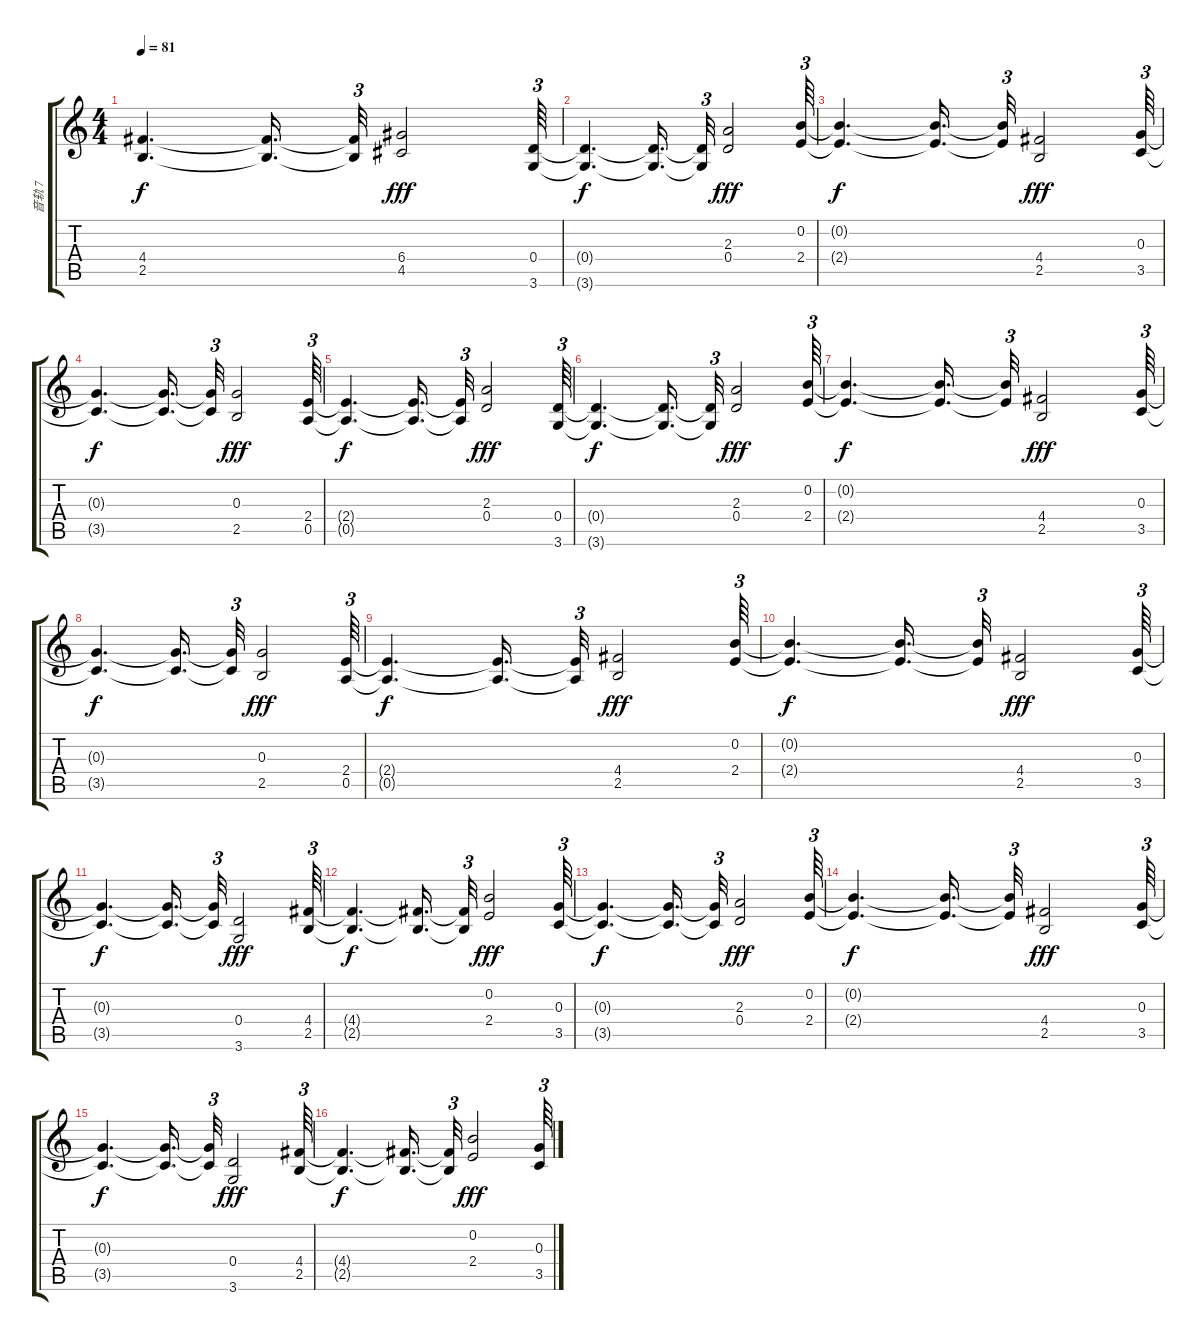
\track ("音轨 7" "音轨 7") {instrument overdrivenguitar}
\staff {score tabs}
\tuning (E4 B3 G3 D3 A2 E2) {hide}
\ts (4 4)
\tempo 81
\clef g2
\ks c
(4.4{t} 2.5{t}).4{d dy f} (4.4{t} 2.5{t}).16{d} (4.4{t} 2.5{t}).32{tu (3 2)} (6.4 4.5).2{dy fff} (0.4 3.6).64{tu (3 2)} |
(0.4{t} 3.6{t}).4{d dy f} (0.4{t} 3.6{t}).16{d} (0.4{t} 3.6{t}).32{tu (3 2)} (2.3 0.4).2{dy fff} (0.2 2.4).64{tu (3 2)} |
(0.2{t} 2.4{t}).4{d dy f} (0.2{t} 2.4{t}).16{d} (0.2{t} 2.4{t}).32{tu (3 2)} (4.4 2.5).2{dy fff} (0.3 3.5).64{tu (3 2)} |
(0.3{t} 3.5{t}).4{d dy f} (0.3{t} 3.5{t}).16{d} (0.3{t} 3.5{t}).32{tu (3 2)} (0.3 2.5).2{dy fff} (2.4 0.5).64{tu (3 2)} |
(2.4{t} 0.5{t}).4{d dy f} (2.4{t} 0.5{t}).16{d} (2.4{t} 0.5{t}).32{tu (3 2)} (2.3 0.4).2{dy fff} (0.4 3.6).64{tu (3 2)} |
(0.4{t} 3.6{t}).4{d dy f} (0.4{t} 3.6{t}).16{d} (0.4{t} 3.6{t}).32{tu (3 2)} (2.3 0.4).2{dy fff} (0.2 2.4).64{tu (3 2)} |
(0.2{t} 2.4{t}).4{d dy f} (0.2{t} 2.4{t}).16{d} (0.2{t} 2.4{t}).32{tu (3 2)} (4.4 2.5).2{dy fff} (0.3 3.5).64{tu (3 2)} |
(0.3{t} 3.5{t}).4{d dy f} (0.3{t} 3.5{t}).16{d} (0.3{t} 3.5{t}).32{tu (3 2)} (0.3 2.5).2{dy fff} (2.4 0.5).64{tu (3 2)} |
(2.4{t} 0.5{t}).4{d dy f} (2.4{t} 0.5{t}).16{d} (2.4{t} 0.5{t}).32{tu (3 2)} (4.4 2.5).2{dy fff} (0.2 2.4).64{tu (3 2)} |
(0.2{t} 2.4{t}).4{d dy f} (0.2{t} 2.4{t}).16{d} (0.2{t} 2.4{t}).32{tu (3 2)} (4.4 2.5).2{dy fff} (0.3 3.5).64{tu (3 2)} |
(0.3{t} 3.5{t}).4{d dy f} (0.3{t} 3.5{t}).16{d} (0.3{t} 3.5{t}).32{tu (3 2)} (0.4 3.6).2{dy fff} (4.4 2.5).64{tu (3 2)} |
(4.4{t} 2.5{t}).4{d dy f} (4.4{t} 2.5{t}).16{d} (4.4{t} 2.5{t}).32{tu (3 2)} (0.2 2.4).2{dy fff} (0.3 3.5).64{tu (3 2)} |
(0.3{t} 3.5{t}).4{d dy f} (0.3{t} 3.5{t}).16{d} (0.3{t} 3.5{t}).32{tu (3 2)} (2.3 0.4).2{dy fff} (0.2 2.4).64{tu (3 2)} |
(0.2{t} 2.4{t}).4{d dy f} (0.2{t} 2.4{t}).16{d} (0.2{t} 2.4{t}).32{tu (3 2)} (4.4 2.5).2{dy fff} (0.3 3.5).64{tu (3 2)} |
(0.3{t} 3.5{t}).4{d dy f} (0.3{t} 3.5{t}).16{d} (0.3{t} 3.5{t}).32{tu (3 2)} (0.4 3.6).2{dy fff} (4.4 2.5).64{tu (3 2)} |
(4.4{t} 2.5{t}).4{d dy f} (4.4{t} 2.5{t}).16{d} (4.4{t} 2.5{t}).32{tu (3 2)} (0.2 2.4).2{dy fff} (0.3 3.5).64{tu (3 2)}
